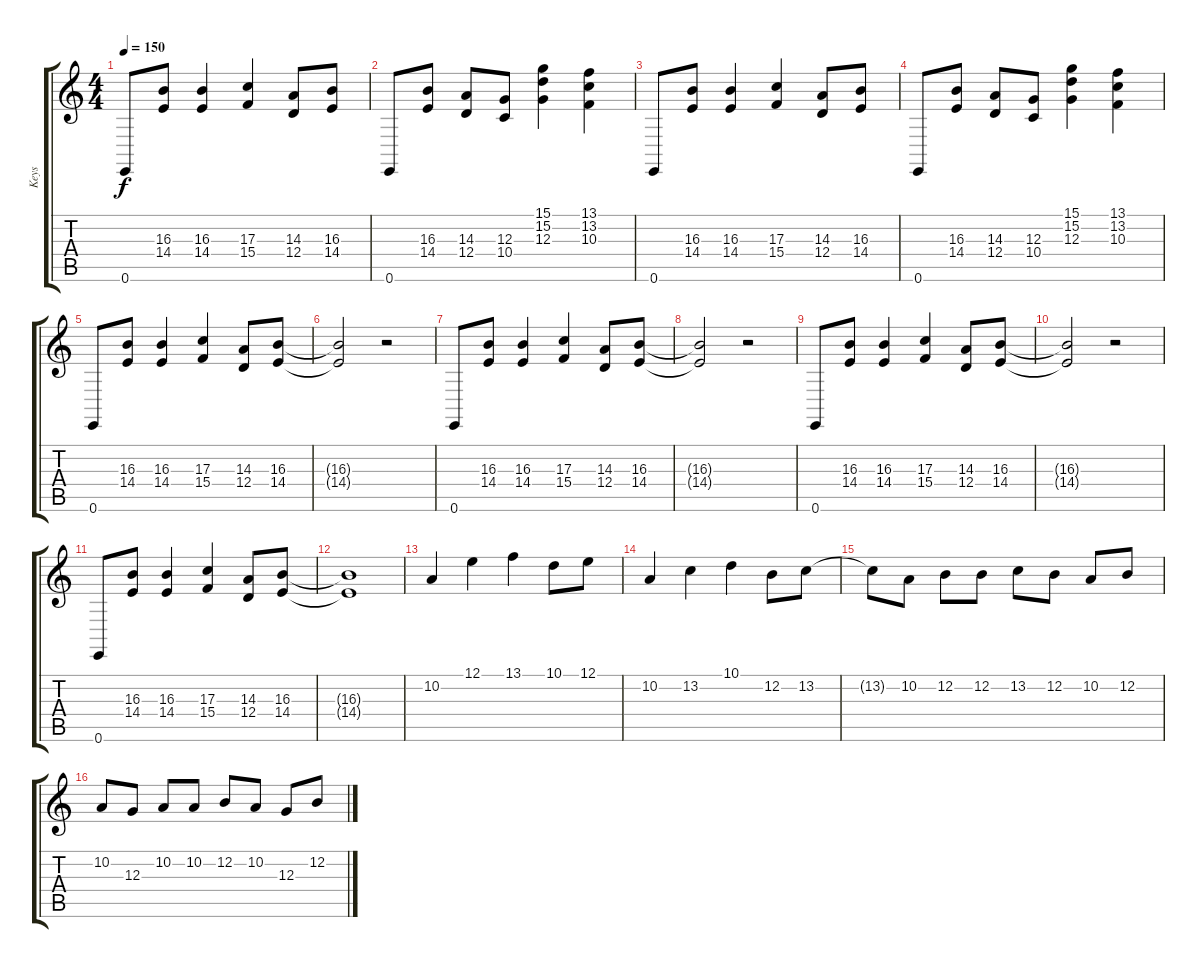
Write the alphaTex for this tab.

\track ("Keys" "Keys") {instrument harpsichord}
\staff {score tabs}
\tuning (E4 B3 G3 D3 A2 E2) {hide}
\ts (4 4)
\tempo 150
\clef g2
\ks c
0.6.8{dy f} (16.3 14.4).8 (16.3 14.4).4 (17.3 15.4).4 (14.3 12.4).8 (16.3 14.4).8 |
0.6.8 (16.3 14.4).8 (14.3 12.4).8 (12.3 10.4).8 (15.1 15.2 12.3).4 (13.1 13.2 10.3).4 |
0.6.8 (16.3 14.4).8 (16.3 14.4).4 (17.3 15.4).4 (14.3 12.4).8 (16.3 14.4).8 |
0.6.8 (16.3 14.4).8 (14.3 12.4).8 (12.3 10.4).8 (15.1 15.2 12.3).4 (13.1 13.2 10.3).4 |
0.6.8 (16.3 14.4).8 (16.3 14.4).4 (17.3 15.4).4 (14.3 12.4).8 (16.3 14.4).8 |
(16.3{t} 14.4{t}).2 r.2 |
0.6.8 (16.3 14.4).8 (16.3 14.4).4 (17.3 15.4).4 (14.3 12.4).8 (16.3 14.4).8 |
(16.3{t} 14.4{t}).2 r.2 |
0.6.8 (16.3 14.4).8 (16.3 14.4).4 (17.3 15.4).4 (14.3 12.4).8 (16.3 14.4).8 |
(16.3{t} 14.4{t}).2 r.2 |
0.6.8 (16.3 14.4).8 (16.3 14.4).4 (17.3 15.4).4 (14.3 12.4).8 (16.3 14.4).8 |
(16.3{t} 14.4{t}).1 |
10.2.4 12.1.4 13.1.4 10.1.8 12.1.8 |
10.2.4 13.2.4 10.1.4 12.2.8 13.2.8 |
13.2{t}.8 10.2.8 12.2.8 12.2.8 13.2.8 12.2.8 10.2.8 12.2.8 |
10.2.8 12.3.8 10.2.8 10.2.8 12.2.8 10.2.8 12.3.8 12.2.8
